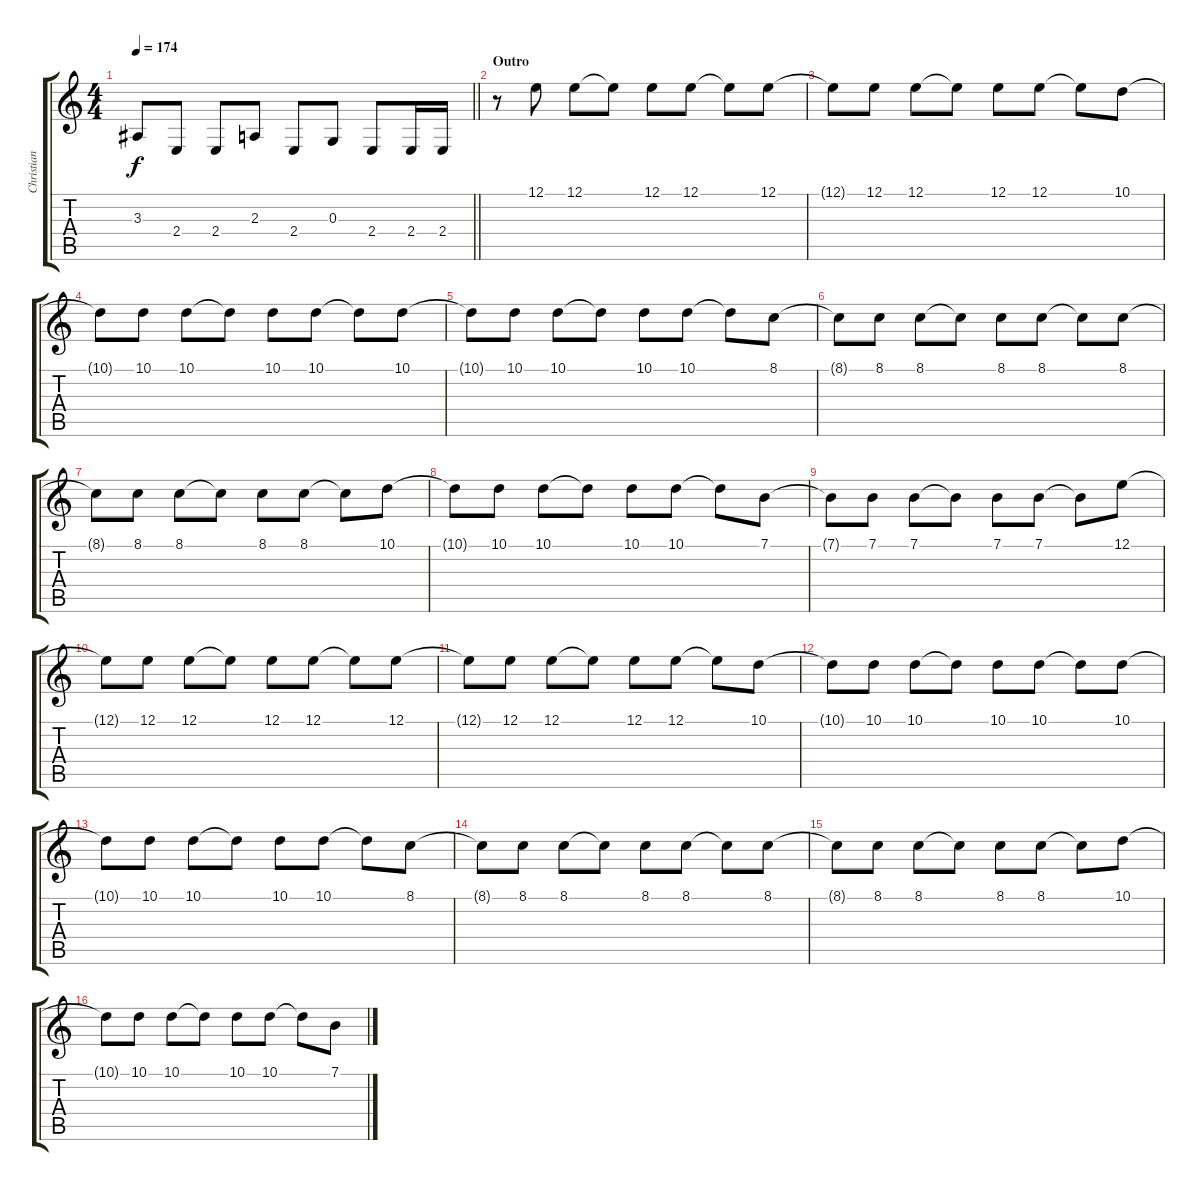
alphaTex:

\track ("Christian L. (Keyboard)" "Christian ") {instrument synthbrass1}
\staff {score tabs}
\tuning (E4 B3 G3 D3 A2 E2) {hide}
\ts (4 4)
\tempo 174
\clef g2
\barLineRight lightlight
\ks c
3.3.8{dy f} 2.4.8 2.4.8 2.3.8 2.4.8 0.3.8 2.4.8 2.4.16 2.4.16 |
\section ("" "Outro")
r.8 12.1.8 12.1.8 12.1{t}.8 12.1.8 12.1.8 12.1{t}.8 12.1.8 |
12.1{t}.8 12.1.8 12.1.8 12.1{t}.8 12.1.8 12.1.8 12.1{t}.8 10.1.8 |
10.1{t}.8 10.1.8 10.1.8 10.1{t}.8 10.1.8 10.1.8 10.1{t}.8 10.1.8 |
10.1{t}.8 10.1.8 10.1.8 10.1{t}.8 10.1.8 10.1.8 10.1{t}.8 8.1.8 |
8.1{t}.8 8.1.8 8.1.8 8.1{t}.8 8.1.8 8.1.8 8.1{t}.8 8.1.8 |
8.1{t}.8 8.1.8 8.1.8 8.1{t}.8 8.1.8 8.1.8 8.1{t}.8 10.1.8 |
10.1{t}.8 10.1.8 10.1.8 10.1{t}.8 10.1.8 10.1.8 10.1{t}.8 7.1.8 |
7.1{t}.8 7.1.8 7.1.8 7.1{t}.8 7.1.8 7.1.8 7.1{t}.8 12.1.8 |
12.1{t}.8 12.1.8 12.1.8 12.1{t}.8 12.1.8 12.1.8 12.1{t}.8 12.1.8 |
12.1{t}.8 12.1.8 12.1.8 12.1{t}.8 12.1.8 12.1.8 12.1{t}.8 10.1.8 |
10.1{t}.8 10.1.8 10.1.8 10.1{t}.8 10.1.8 10.1.8 10.1{t}.8 10.1.8 |
10.1{t}.8 10.1.8 10.1.8 10.1{t}.8 10.1.8 10.1.8 10.1{t}.8 8.1.8 |
8.1{t}.8 8.1.8 8.1.8 8.1{t}.8 8.1.8 8.1.8 8.1{t}.8 8.1.8 |
8.1{t}.8 8.1.8 8.1.8 8.1{t}.8 8.1.8 8.1.8 8.1{t}.8 10.1.8 |
10.1{t}.8 10.1.8 10.1.8 10.1{t}.8 10.1.8 10.1.8 10.1{t}.8 7.1.8
